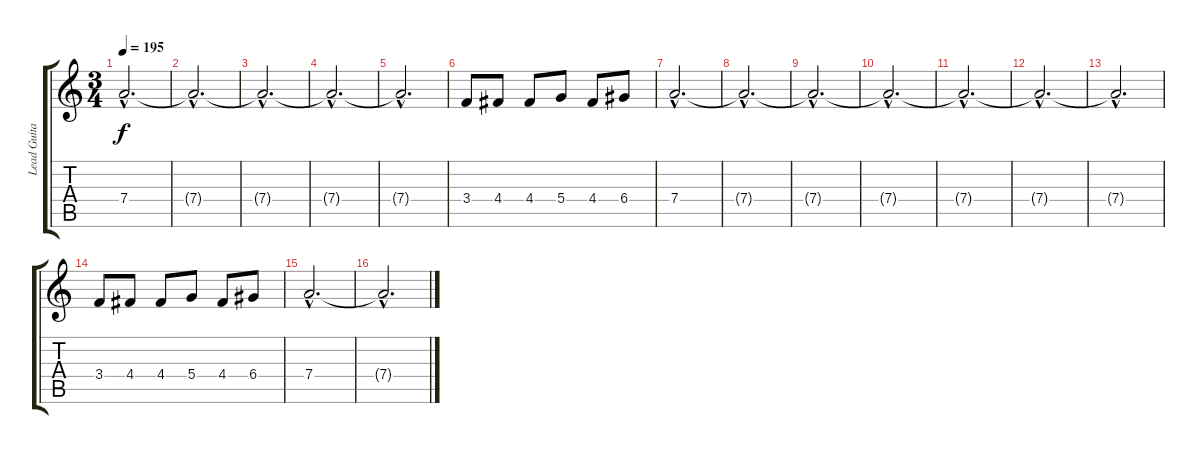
\track ("Lead Guitar" "Lead Guita") {instrument distortionguitar}
\staff {score tabs}
\tuning (E4 B3 G3 D3 A2 E2) {hide}
\ts (3 4)
\tempo 195
\clef g2
\ks c
7.4{hac t}.2{d dy f} |
7.4{hac t}.2{d} |
7.4{hac t}.2{d} |
7.4{hac t}.2{d} |
7.4{hac t}.2{d} |
3.4.8 4.4.8 4.4.8 5.4.8 4.4.8 6.4.8 |
7.4{hac}.2{d volume 10 instrument distortionguitar} |
7.4{hac t}.2{d} |
7.4{hac t}.2{d} |
7.4{hac t}.2{d} |
7.4{hac t}.2{d} |
7.4{hac t}.2{d} |
7.4{hac t}.2{d} |
3.4.8{volume 5} 4.4.8 4.4.8{volume 5} 5.4.8 4.4.8{volume 5} 6.4.8 |
7.4{hac}.2{d instrument distortionguitar} |
7.4{hac t}.2{d}
